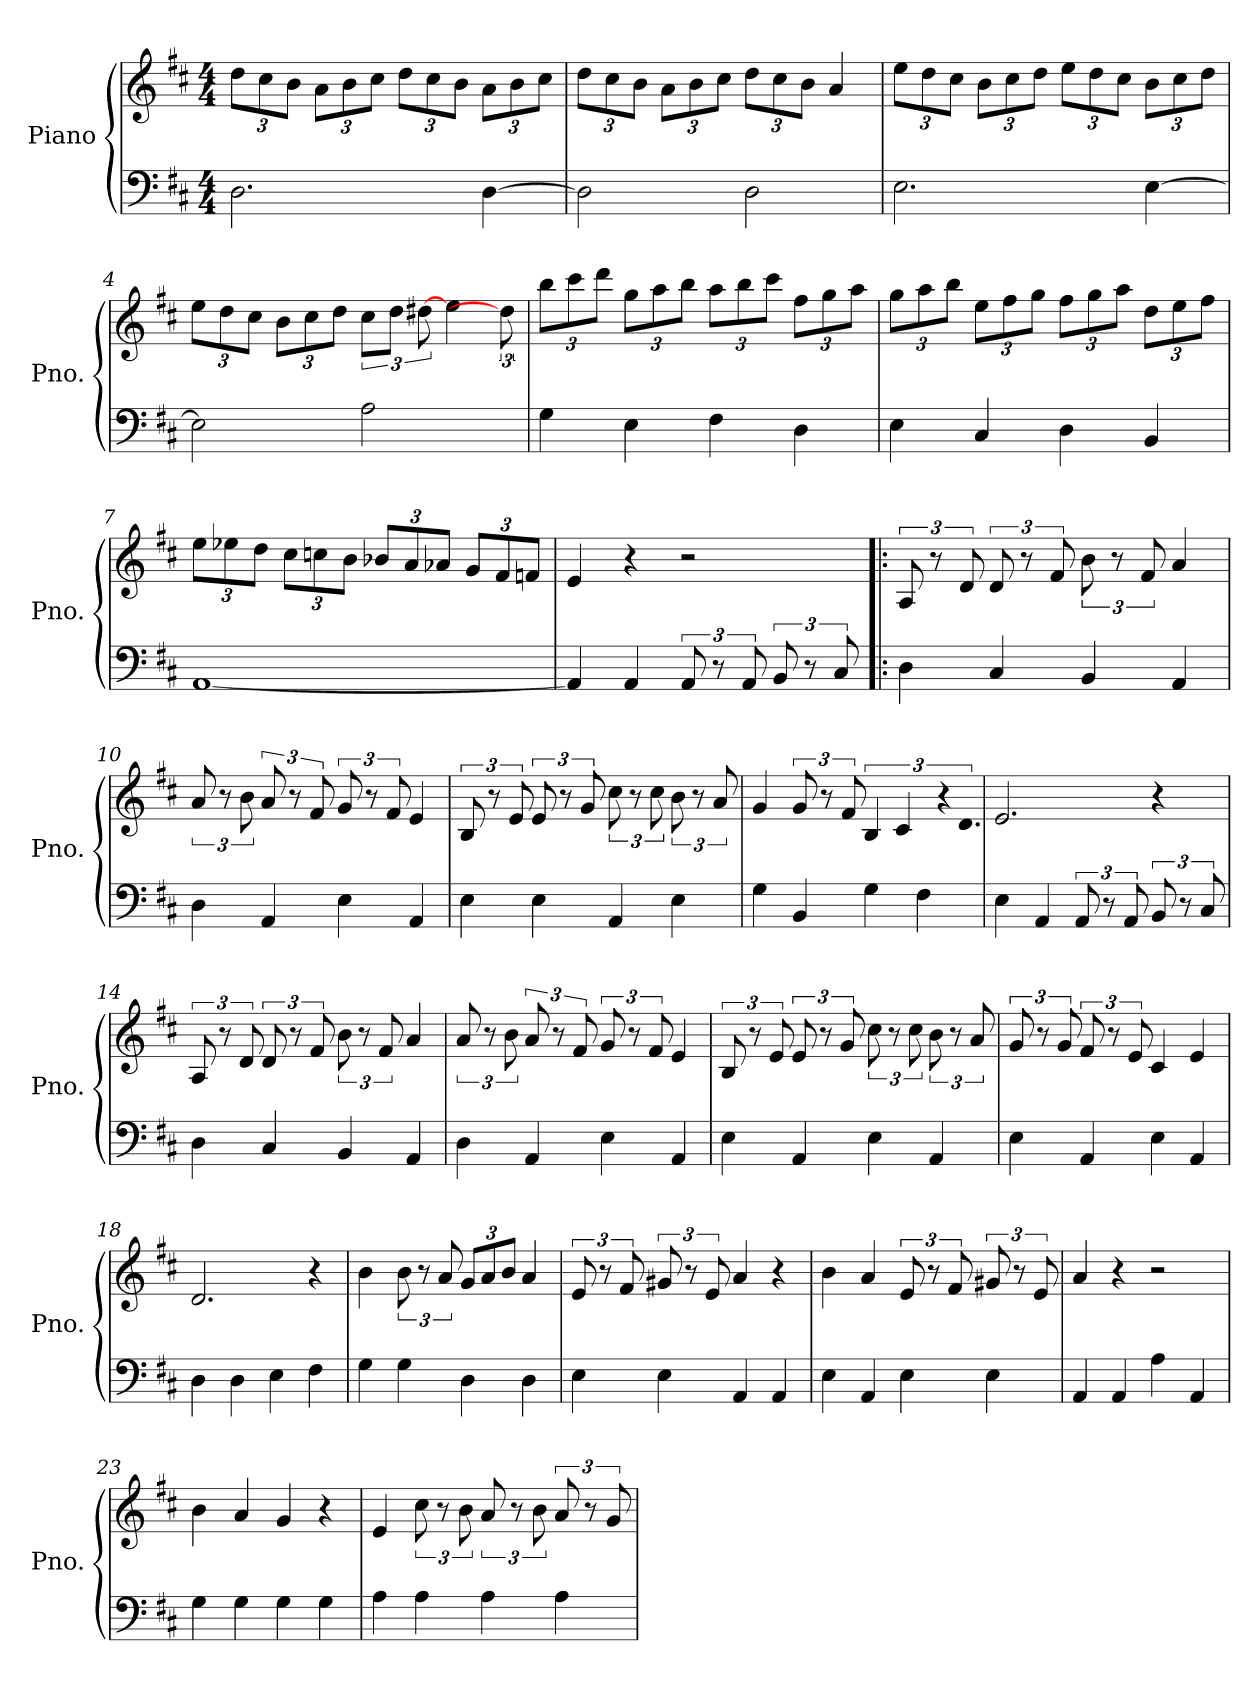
**kern	**kern
*part1	*part1
*staff2	*staff1
*I"Piano	*
*I'Pno.	*
*clefF4	*clefG2
*k[f#c#]	*k[f#c#]
*D:	*D:
*M4/4	*M4/4
*	*Xbrackettup
=1	=1
2.D\	12dd\L
.	12cc#\
.	12b\J
.	12a\L
.	12b\
.	12cc#\J
.	12dd\L
.	12cc#\
.	12b\J
[4D\	12a\L
.	12b\
.	12cc#\J
=2	=2
2D\]	12dd\L
.	12cc#\
.	12b\J
.	12a\L
.	12b\
.	12cc#\J
2D\	12dd\L
.	12cc#\
.	12b\J
.	4a/
=3	=3
2.E\	12ee\L
.	12dd\
.	12cc#\J
.	12b\L
.	12cc#\
.	12dd\J
.	12ee\L
.	12dd\
.	12cc#\J
[4E\	12b\L
.	12cc#\
.	12dd\J
!!LO:LB:g=z
=4	=4
2E\]	12ee\L
.	12dd\
.	12cc#\J
.	12b\L
.	12cc#\
.	12dd\J
*	*brackettup
2A\	12cc#\L
.	12dd\J
.	[12dd#X\
.	4ee\
12ryy	12dd#\]
=5	=5
*	*Xbrackettup
4G\	12bb\L
.	12ccc#\
.	12ddd\J
4E\	12gg\L
.	12aa\
.	12bb\J
4F#\	12aa\L
.	12bb\
.	12ccc#\J
4D\	12ff#\L
.	12gg\
.	12aa\J
=6	=6
4E\	12gg\L
.	12aa\
.	12bb\J
4C#/	12ee\L
.	12ff#\
.	12gg\J
4D\	12ff#\L
.	12gg\
.	12aa\J
4BB/	12dd\L
.	12ee\
.	12ff#\J
!!LO:LB:g=z
=7	=7
[1AA	12ee\L
.	12ee-X\
.	12dd\J
.	12cc#\L
.	12ccn\
.	12b\J
.	12b-X/L
.	12a/
.	12a-X/J
.	12g/L
.	12f#/
.	12fn/J
=8	=8
4AA/]	4e/
4AA/	4r
12AA/	2r
12r	.
12AA/	.
12BB/	.
12r	.
12C#/	.
=9!|:	=9!|:
*	*brackettup
4D\	12A/
.	12r
.	12d/
4C#/	12d/
.	12r
.	12f#/
4BB/	12b\
.	12r
.	12f#/
4AA/	4a/
!!LO:LB:g=z
=10	=10
4D\	12a/
.	12r
.	12b\
4AA/	12a/
.	12r
.	12f#/
4E\	12g/
.	12r
.	12f#/
4AA/	4e/
=11	=11
4E\	12B/
.	12r
.	12e/
4E\	12e/
.	12r
.	12g/
4AA/	12cc#\
.	12r
.	12cc#\
4E\	12b\
.	12r
.	12a/
=12	=12
4G\	4g/
4BB/	12g/
.	12r
.	12f#/
4G\	6B/
.	6c#/
4F#\	.
!	!LO:N:vis=8
.	12r
!	!LO:N:vis=16.
.	12d/
!!LO:LB:g=z
=13	=13
4E\	2.e/
4AA/	.
12AA/	.
12r	.
12AA/	.
12BB/	4r
12r	.
12C#/	.
=14	=14
4D\	12A/
.	12r
.	12d/
4C#/	12d/
.	12r
.	12f#/
4BB/	12b\
.	12r
.	12f#/
4AA/	4a/
=15	=15
4D\	12a/
.	12r
.	12b\
4AA/	12a/
.	12r
.	12f#/
4E\	12g/
.	12r
.	12f#/
4AA/	4e/
!!LO:PB:g=z
=16	=16
4E\	12B/
.	12r
.	12e/
4AA/	12e/
.	12r
.	12g/
4E\	12cc#\
.	12r
.	12cc#\
4AA/	12b\
.	12r
.	12a/
=17	=17
4E\	12g/
.	12r
.	12g/
4AA/	12f#/
.	12r
.	12e/
4E\	4c#/
4AA/	4e/
=18	=18
4D\	2.d/
4D\	.
4E\	.
4F#\	4r
=19	=19
4G\	4b\
4G\	12b\
.	12r
.	12a/
*	*Xbrackettup
4D\	12g/L
.	12a/
.	12b/J
4D\	4a/
!!LO:LB:g=z
=20	=20
*	*brackettup
4E\	12e/
.	12r
.	12f#/
4E\	12g#X/
.	12r
.	12e/
4AA/	4a/
4AA/	4r
=21	=21
4E\	4b\
4AA/	4a/
4E\	12e/
.	12r
.	12f#/
4E\	12g#X/
.	12r
.	12e/
=22	=22
4AA/	4a/
4AA/	4r
4A\	2r
4AA/	.
=23	=23
4G\	4b\
4G\	4a/
4G\	4g/
4G\	4r
!!LO:LB:g=z
=24	=24
4A\	4e/
4A\	12cc#\
.	12r
.	12b\
4A\	12a/
.	12r
.	12b\
4A\	12a/
.	12r
.	12g/
=	=
*-	*-
